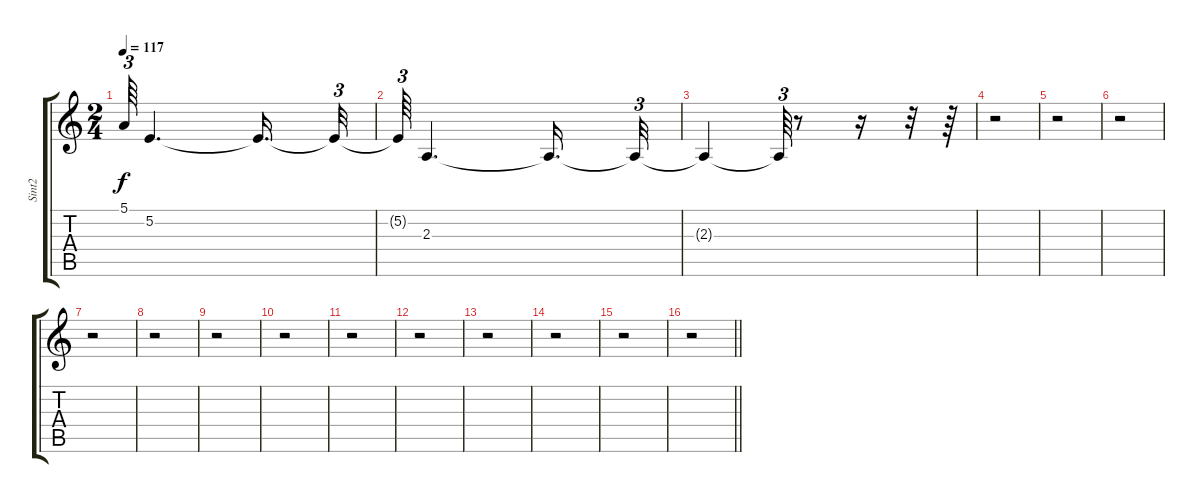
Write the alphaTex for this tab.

\track ("Sint2" "Sint2") {instrument lead2sawtooth}
\staff {score tabs}
\tuning (E4 B3 G3 D3 A2 E2) {hide}
\ts (2 4)
\tempo 117
\clef g2
\ks c
5.1{t}.64{tu (3 2) dy f} 5.2.4{d} 5.2{t}.16{d} 5.2{t}.32{tu (3 2)} |
5.2{t}.64{tu (3 2)} 2.3.4{d} 2.3{t}.16{d} 2.3{t}.32{tu (3 2)} |
2.3{t}.4 2.3{t}.64{tu (3 2)} r.8 r.16 r.32 r.64 |
r.2 |
r.2 |
r.2 |
r.2 |
r.2 |
r.2 |
r.2 |
r.2 |
r.2 |
r.2 |
r.2 |
r.2 |
\barLineRight lightlight
r.2
